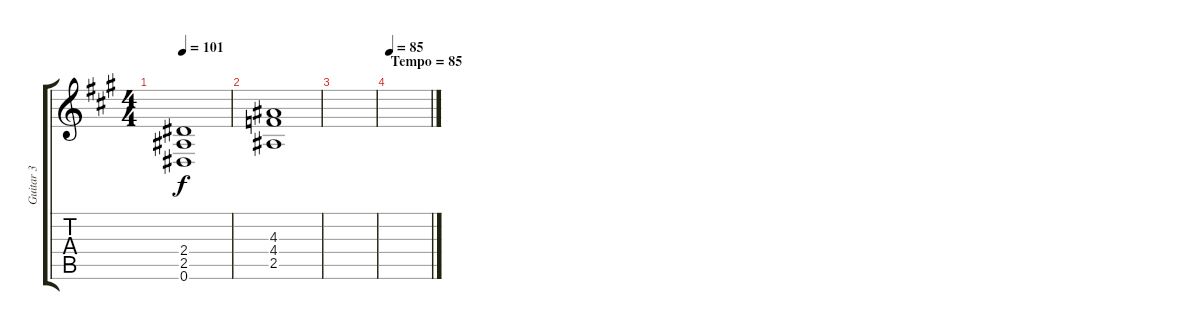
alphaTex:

\track ("Guitar 3" "Guitar 3") {instrument distortionguitar}
\staff {score tabs}
\tuning (Eb4 Bb3 Gb3 Db3 Ab2 Eb2) {hide}
\ts (4 4)
\tempo 101
\clef g2
\ks a
(2.4 2.5 0.6).1{dy f} |
(4.3 4.4 2.5).1 |
|
\section ("" "Tempo = 85")
\tempo 85
